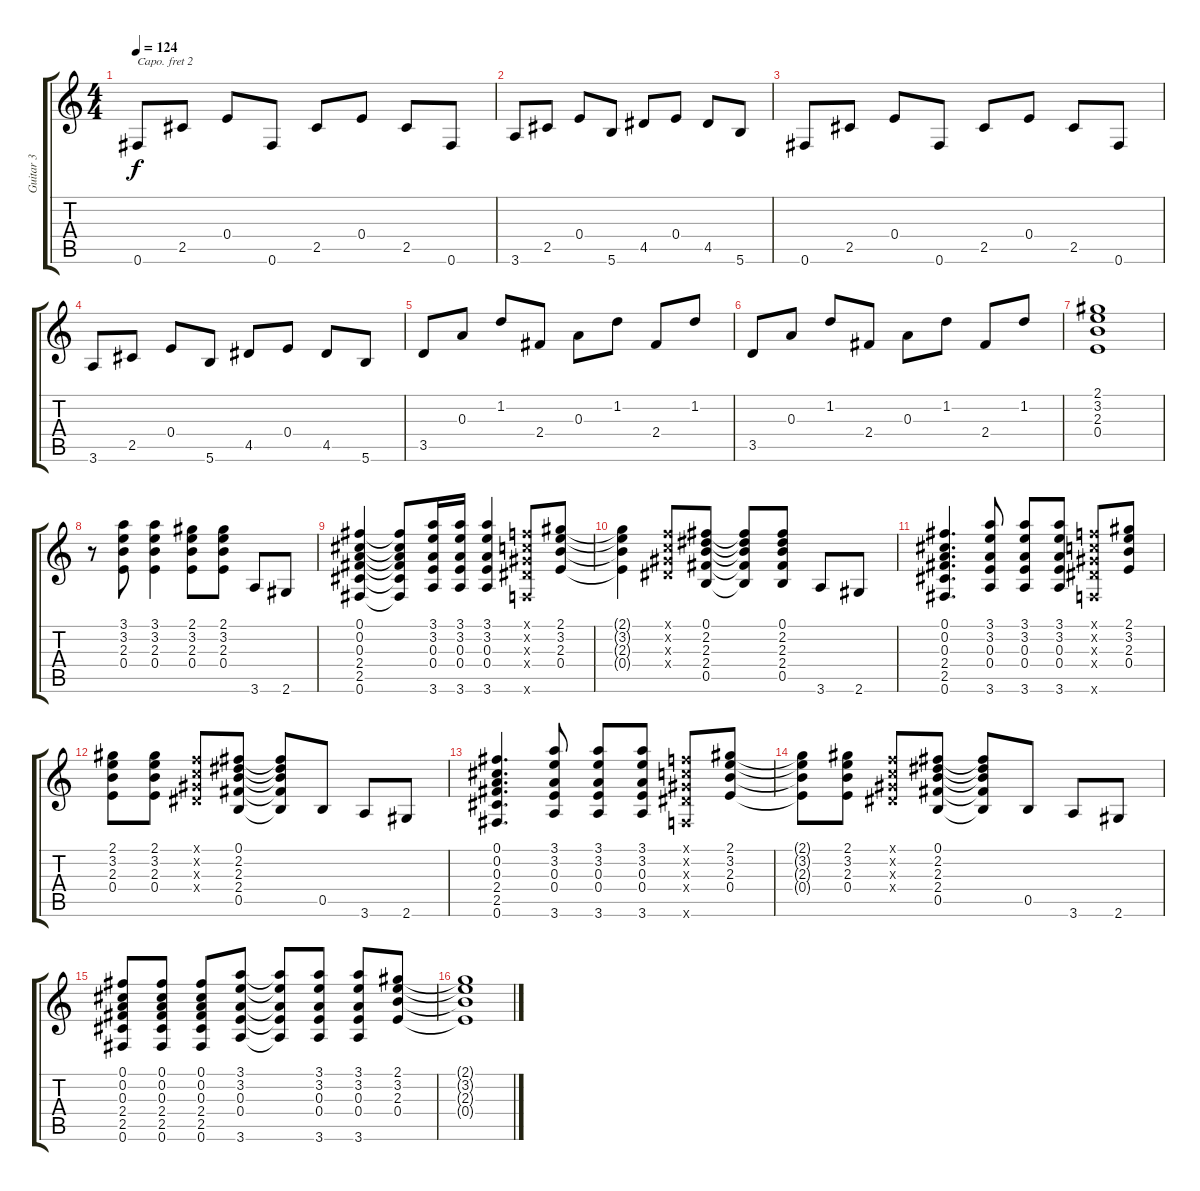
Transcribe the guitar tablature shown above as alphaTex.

\track ("Guitar 3" "Guitar 3") {instrument electricguitarclean}
\staff {score tabs}
\capo 2
\tuning (E4 B3 G3 D3 A2 E2) {hide}
\ts (4 4)
\tempo 124
\clef g2
\ks c
0.6.8{dy f} 2.5.8 0.4.8 0.6.8 2.5.8 0.4.8 2.5.8 0.6.8 |
3.6.8 2.5.8 0.4.8 5.6.8 4.5.8 0.4.8 4.5.8 5.6.8 |
0.6.8 2.5.8 0.4.8 0.6.8 2.5.8 0.4.8 2.5.8 0.6.8 |
3.6.8 2.5.8 0.4.8 5.6.8 4.5.8 0.4.8 4.5.8 5.6.8 |
3.5.8 0.3.8 1.2.8 2.4.8 0.3.8 1.2.8 2.4.8 1.2.8 |
3.5.8 0.3.8 1.2.8 2.4.8 0.3.8 1.2.8 2.4.8 1.2.8 |
(2.1 3.2 2.3 0.4).1 |
r.8 (3.1 3.2 2.3 0.4).8 (3.1 3.2 2.3 0.4).4 (2.1 3.2 2.3 0.4).8 (2.1 3.2 2.3 0.4).8 3.6.8 2.6.8 |
(0.1 0.2 0.3 2.4 2.5 0.6).4 (0.1{t} 0.2{t} 0.3{t} 2.4{t} 2.5{t} 0.6{t}).8 (3.1 3.2 0.3 0.4 3.6).16 (3.1 3.2 0.3 0.4 3.6).16 (3.1 3.2 0.3 0.4 3.6).4 (-1.1{x} -1.2{x} -1.3{x} -1.4{x} -1.6{x}).8 (2.1 3.2 2.3 0.4).8 |
(2.1{t} 3.2{t} 2.3{t} 0.4{t}).4 (-1.1{x} -1.2{x} -1.3{x} -1.4{x}).8 (0.1 2.2 2.3 2.4 0.5).8 (0.1{t} 2.2{t} 2.3{t} 2.4{t} 0.5{t}).8 (0.1 2.2 2.3 2.4 0.5).8 3.6.8 2.6.8 |
(0.1 0.2 0.3 2.4 2.5 0.6).4{d} (3.1 3.2 0.3 0.4 3.6).8 (3.1 3.2 0.3 0.4 3.6).8 (3.1 3.2 0.3 0.4 3.6).8 (-1.1{x} -1.2{x} -1.3{x} -1.4{x} -1.6{x}).8 (2.1 3.2 2.3 0.4).8 |
(2.1 3.2 2.3 0.4).8 (2.1 3.2 2.3 0.4).8 (-1.1{x} -1.2{x} -1.3{x} -1.4{x}).8 (0.1 2.2 2.3 2.4 0.5).8 (0.1{t} 2.2{t} 2.3{t} 2.4{t} 0.5{t}).8 0.5.8 3.6.8 2.6.8 |
(0.1 0.2 0.3 2.4 2.5 0.6).4{d} (3.1 3.2 0.3 0.4 3.6).8 (3.1 3.2 0.3 0.4 3.6).8 (3.1 3.2 0.3 0.4 3.6).8 (-1.1{x} -1.2{x} -1.3{x} -1.4{x} -1.6{x}).8 (2.1 3.2 2.3 0.4).8 |
(2.1{t} 3.2{t} 2.3{t} 0.4{t}).8 (2.1 3.2 2.3 0.4).8 (-1.1{x} -1.2{x} -1.3{x} -1.4{x}).8 (0.1 2.2 2.3 2.4 0.5).8 (0.1{t} 2.2{t} 2.3{t} 2.4{t} 0.5{t}).8 0.5.8 3.6.8 2.6.8 |
(0.1 0.2 0.3 2.4 2.5 0.6).8 (0.1 0.2 0.3 2.4 2.5 0.6).8 (0.1 0.2 0.3 2.4 2.5 0.6).8 (3.1 3.2 0.3 0.4 3.6).8 (3.1{t} 3.2{t} 0.3{t} 0.4{t} 3.6{t}).8 (3.1 3.2 0.3 0.4 3.6).8 (3.1 3.2 0.3 0.4 3.6).8 (2.1 3.2 2.3 0.4).8 |
(2.1{t} 3.2{t} 2.3{t} 0.4{t}).1
